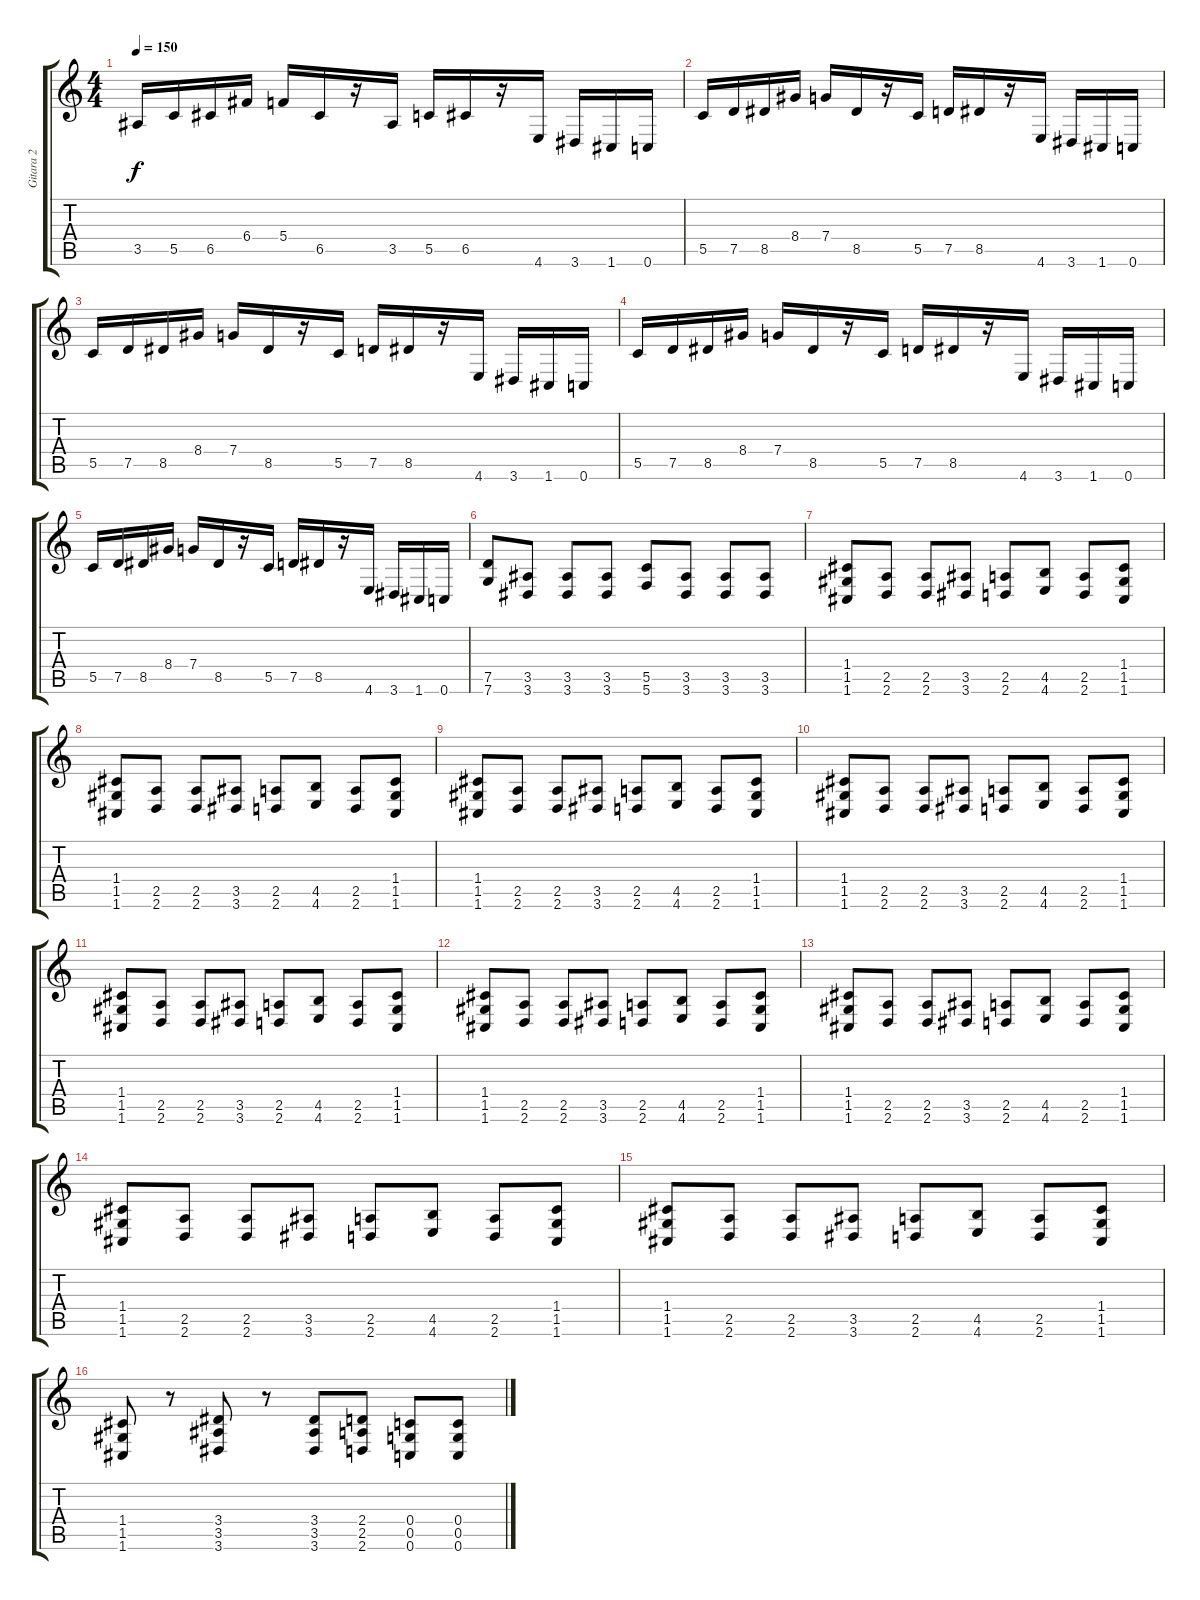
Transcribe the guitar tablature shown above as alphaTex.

\track ("Gitara 2 " "Gitara 2 ") {instrument overdrivenguitar}
\staff {score tabs}
\tuning (D4 A3 F3 C3 G2 C2) {hide}
\ts (4 4)
\tempo 150
\clef g2
\ks c
3.5.16{dy f} 5.5.16 6.5.16 6.4.16 5.4.16 6.5.16 r.16 3.5.16 5.5.16 6.5.16 r.16 4.6.16 3.6.16 1.6.16 0.6.16 |
5.5.16 7.5.16 8.5.16 8.4.16 7.4.16 8.5.16 r.16 5.5.16 7.5.16 8.5.16 r.16 4.6.16 3.6.16 1.6.16 0.6.16 |
5.5.16 7.5.16 8.5.16 8.4.16 7.4.16 8.5.16 r.16 5.5.16 7.5.16 8.5.16 r.16 4.6.16 3.6.16 1.6.16 0.6.16 |
5.5.16 7.5.16 8.5.16 8.4.16 7.4.16 8.5.16 r.16 5.5.16 7.5.16 8.5.16 r.16 4.6.16 3.6.16 1.6.16 0.6.16 |
5.5.16 7.5.16 8.5.16 8.4.16 7.4.16 8.5.16 r.16 5.5.16 7.5.16 8.5.16 r.16 4.6.16 3.6.16 1.6.16 0.6.16 |
(7.5 7.6).8 (3.5 3.6).8 (3.5 3.6).8 (3.5 3.6).8 (5.5 5.6).8 (3.5 3.6).8 (3.5 3.6).8 (3.5 3.6).8 |
(1.4 1.5 1.6).8 (2.5 2.6).8 (2.5 2.6).8 (3.5 3.6).8 (2.5 2.6).8 (4.5 4.6).8 (2.5 2.6).8 (1.4 1.5 1.6).8 |
(1.4 1.5 1.6).8 (2.5 2.6).8 (2.5 2.6).8 (3.5 3.6).8 (2.5 2.6).8 (4.5 4.6).8 (2.5 2.6).8 (1.4 1.5 1.6).8 |
(1.4 1.5 1.6).8 (2.5 2.6).8 (2.5 2.6).8 (3.5 3.6).8 (2.5 2.6).8 (4.5 4.6).8 (2.5 2.6).8 (1.4 1.5 1.6).8 |
(1.4 1.5 1.6).8 (2.5 2.6).8 (2.5 2.6).8 (3.5 3.6).8 (2.5 2.6).8 (4.5 4.6).8 (2.5 2.6).8 (1.4 1.5 1.6).8 |
(1.4 1.5 1.6).8 (2.5 2.6).8 (2.5 2.6).8 (3.5 3.6).8 (2.5 2.6).8 (4.5 4.6).8 (2.5 2.6).8 (1.4 1.5 1.6).8 |
(1.4 1.5 1.6).8 (2.5 2.6).8 (2.5 2.6).8 (3.5 3.6).8 (2.5 2.6).8 (4.5 4.6).8 (2.5 2.6).8 (1.4 1.5 1.6).8 |
(1.4 1.5 1.6).8 (2.5 2.6).8 (2.5 2.6).8 (3.5 3.6).8 (2.5 2.6).8 (4.5 4.6).8 (2.5 2.6).8 (1.4 1.5 1.6).8 |
(1.4 1.5 1.6).8 (2.5 2.6).8 (2.5 2.6).8 (3.5 3.6).8 (2.5 2.6).8 (4.5 4.6).8 (2.5 2.6).8 (1.4 1.5 1.6).8 |
(1.4 1.5 1.6).8 (2.5 2.6).8 (2.5 2.6).8 (3.5 3.6).8 (2.5 2.6).8 (4.5 4.6).8 (2.5 2.6).8 (1.4 1.5 1.6).8 |
(1.4 1.5 1.6).8 r.8 (3.4 3.5 3.6).8 r.8 (3.4 3.5 3.6).8 (2.4 2.5 2.6).8 (0.4 0.5 0.6).8 (0.4 0.5 0.6).8
